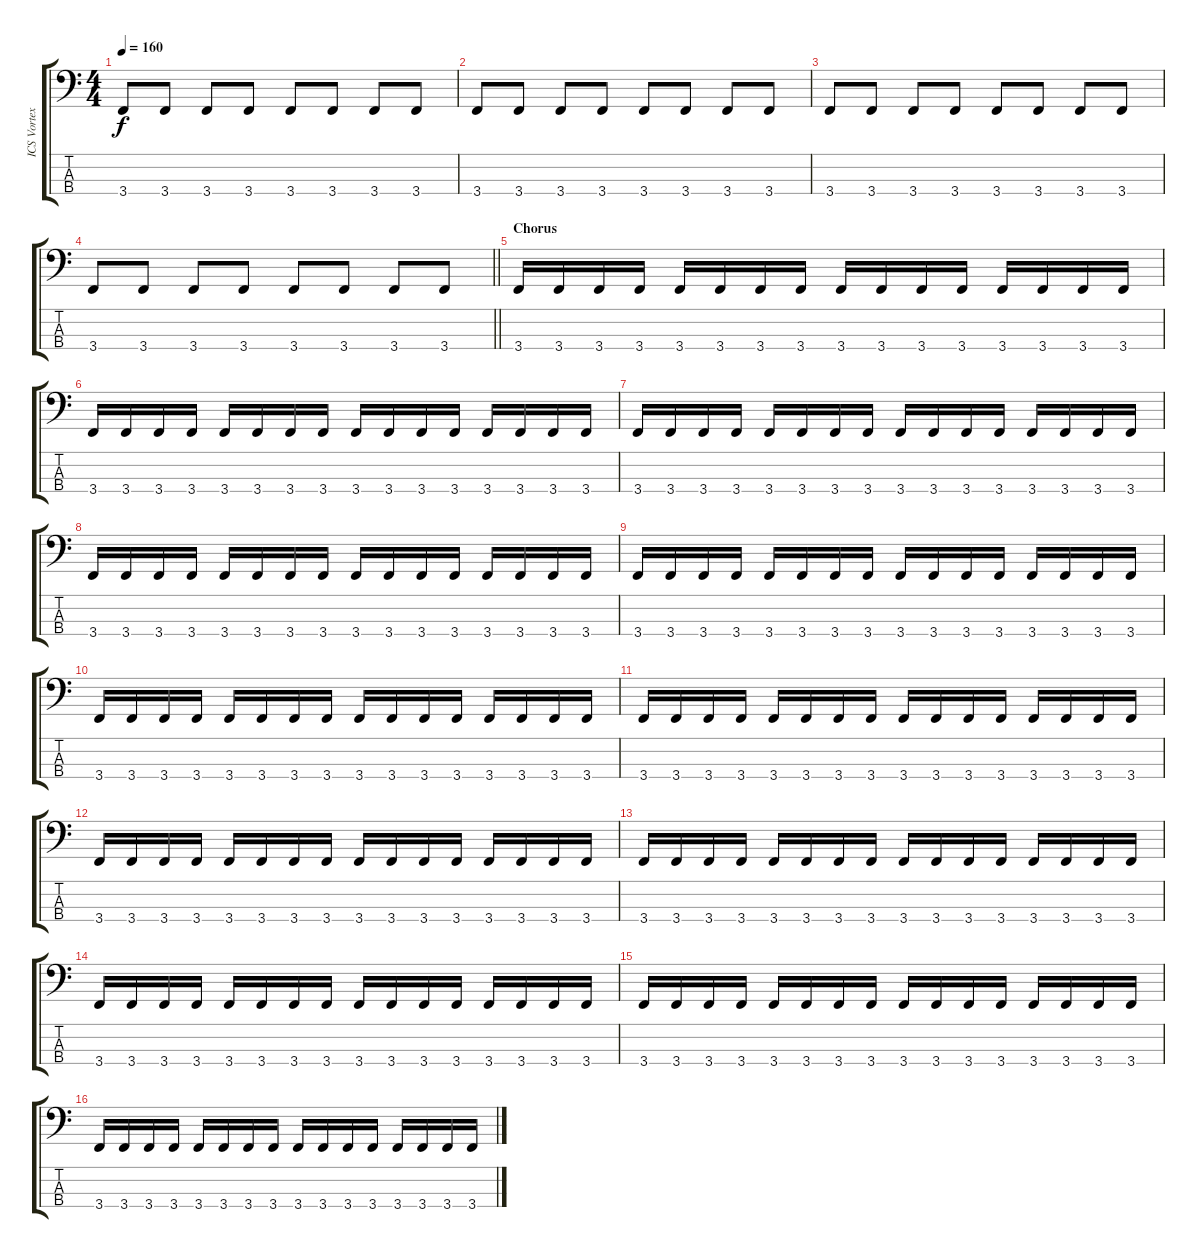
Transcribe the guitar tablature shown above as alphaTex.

\track ("ICS Vortex - Bass" "ICS Vortex") {instrument electricbassfinger}
\staff {score tabs}
\tuning (F2 C2 G1 D1) {hide}
\ts (4 4)
\tempo 160
\clef f4
\ks c
3.4.8{dy f} 3.4.8 3.4.8 3.4.8 3.4.8 3.4.8 3.4.8 3.4.8 |
3.4.8 3.4.8 3.4.8 3.4.8 3.4.8 3.4.8 3.4.8 3.4.8 |
3.4.8 3.4.8 3.4.8 3.4.8 3.4.8 3.4.8 3.4.8 3.4.8 |
\barLineRight lightlight
3.4.8 3.4.8 3.4.8 3.4.8 3.4.8 3.4.8 3.4.8 3.4.8 |
\section ("" "Chorus")
3.4.16 3.4.16 3.4.16 3.4.16 3.4.16 3.4.16 3.4.16 3.4.16 3.4.16 3.4.16 3.4.16 3.4.16 3.4.16 3.4.16 3.4.16 3.4.16 |
3.4.16 3.4.16 3.4.16 3.4.16 3.4.16 3.4.16 3.4.16 3.4.16 3.4.16 3.4.16 3.4.16 3.4.16 3.4.16 3.4.16 3.4.16 3.4.16 |
3.4.16 3.4.16 3.4.16 3.4.16 3.4.16 3.4.16 3.4.16 3.4.16 3.4.16 3.4.16 3.4.16 3.4.16 3.4.16 3.4.16 3.4.16 3.4.16 |
3.4.16 3.4.16 3.4.16 3.4.16 3.4.16 3.4.16 3.4.16 3.4.16 3.4.16 3.4.16 3.4.16 3.4.16 3.4.16 3.4.16 3.4.16 3.4.16 |
3.4.16 3.4.16 3.4.16 3.4.16 3.4.16 3.4.16 3.4.16 3.4.16 3.4.16 3.4.16 3.4.16 3.4.16 3.4.16 3.4.16 3.4.16 3.4.16 |
3.4.16 3.4.16 3.4.16 3.4.16 3.4.16 3.4.16 3.4.16 3.4.16 3.4.16 3.4.16 3.4.16 3.4.16 3.4.16 3.4.16 3.4.16 3.4.16 |
3.4.16 3.4.16 3.4.16 3.4.16 3.4.16 3.4.16 3.4.16 3.4.16 3.4.16 3.4.16 3.4.16 3.4.16 3.4.16 3.4.16 3.4.16 3.4.16 |
3.4.16 3.4.16 3.4.16 3.4.16 3.4.16 3.4.16 3.4.16 3.4.16 3.4.16 3.4.16 3.4.16 3.4.16 3.4.16 3.4.16 3.4.16 3.4.16 |
3.4.16 3.4.16 3.4.16 3.4.16 3.4.16 3.4.16 3.4.16 3.4.16 3.4.16 3.4.16 3.4.16 3.4.16 3.4.16 3.4.16 3.4.16 3.4.16 |
3.4.16 3.4.16 3.4.16 3.4.16 3.4.16 3.4.16 3.4.16 3.4.16 3.4.16 3.4.16 3.4.16 3.4.16 3.4.16 3.4.16 3.4.16 3.4.16 |
3.4.16 3.4.16 3.4.16 3.4.16 3.4.16 3.4.16 3.4.16 3.4.16 3.4.16 3.4.16 3.4.16 3.4.16 3.4.16 3.4.16 3.4.16 3.4.16 |
3.4.16 3.4.16 3.4.16 3.4.16 3.4.16 3.4.16 3.4.16 3.4.16 3.4.16 3.4.16 3.4.16 3.4.16 3.4.16 3.4.16 3.4.16 3.4.16
